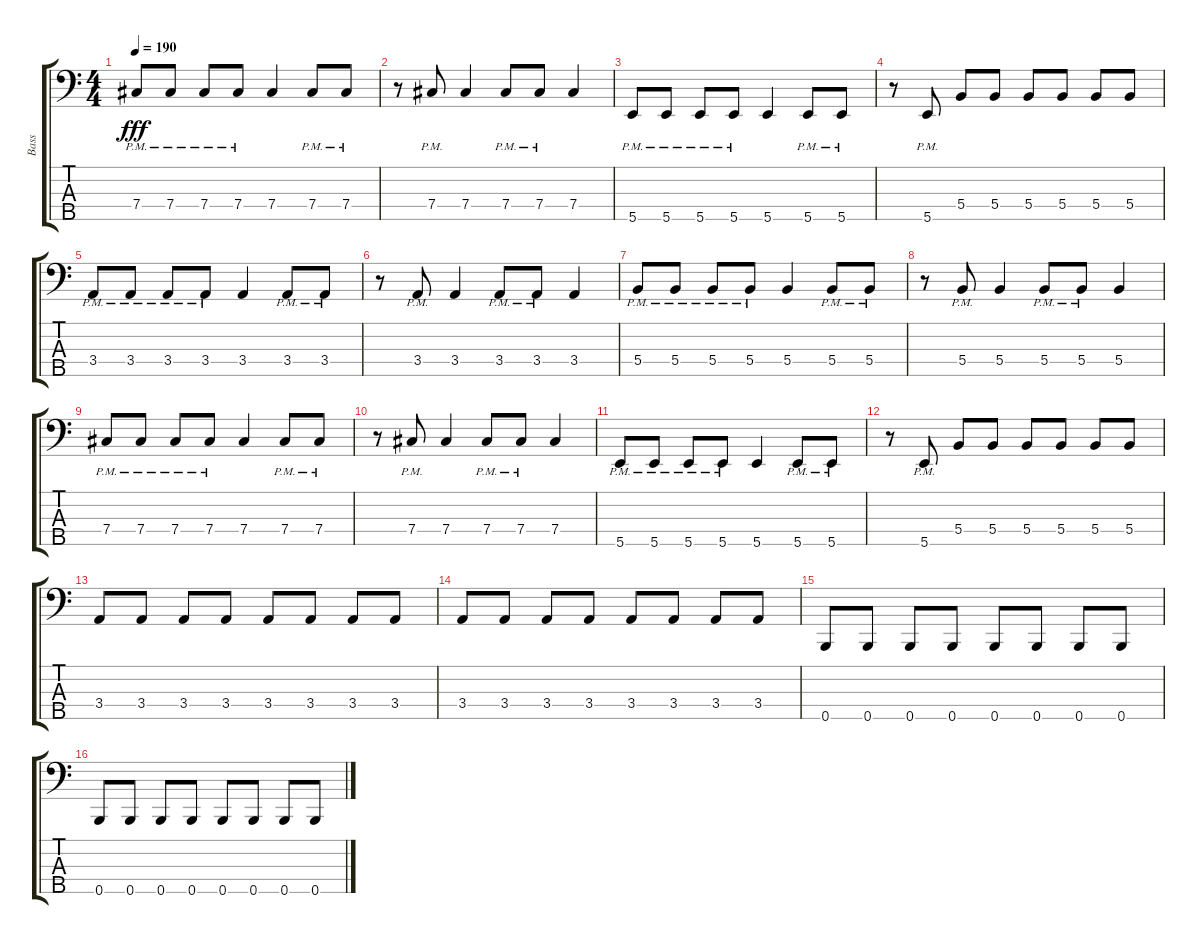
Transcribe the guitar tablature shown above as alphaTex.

\track ("Bass" "Bass") {instrument electricbasspick}
\staff {score tabs}
\tuning (Ab2 E2 B1 Gb1 B0) {hide}
\ts (4 4)
\tempo 190
\clef f4
\ks c
7.4{pm}.8{dy fff volume 16} 7.4{pm}.8 7.4{pm}.8 7.4{pm}.8 7.4.4 7.4{pm}.8 7.4{pm}.8 |
r.8 7.4{pm}.8 7.4.4 7.4{pm}.8 7.4{pm}.8 7.4.4 |
5.5{pm}.8 5.5{pm}.8 5.5{pm}.8 5.5{pm}.8 5.5.4 5.5{pm}.8 5.5{pm}.8 |
r.8 5.5{pm}.8 5.4.8 5.4.8 5.4.8 5.4.8 5.4.8 5.4.8 |
3.4{pm}.8 3.4{pm}.8 3.4{pm}.8 3.4{pm}.8 3.4.4 3.4{pm}.8 3.4{pm}.8 |
r.8 3.4{pm}.8 3.4.4 3.4{pm}.8 3.4{pm}.8 3.4.4 |
5.4{pm}.8 5.4{pm}.8 5.4{pm}.8 5.4{pm}.8 5.4.4 5.4{pm}.8 5.4{pm}.8 |
r.8 5.4{pm}.8 5.4.4 5.4{pm}.8 5.4{pm}.8 5.4.4 |
7.4{pm}.8 7.4{pm}.8 7.4{pm}.8 7.4{pm}.8 7.4.4 7.4{pm}.8 7.4{pm}.8 |
r.8 7.4{pm}.8 7.4.4 7.4{pm}.8 7.4{pm}.8 7.4.4 |
5.5{pm}.8 5.5{pm}.8 5.5{pm}.8 5.5{pm}.8 5.5.4 5.5{pm}.8 5.5{pm}.8 |
r.8 5.5{pm}.8 5.4.8 5.4.8 5.4.8 5.4.8 5.4.8 5.4.8 |
3.4.8 3.4.8 3.4.8 3.4.8 3.4.8 3.4.8 3.4.8 3.4.8 |
3.4.8 3.4.8 3.4.8 3.4.8 3.4.8 3.4.8 3.4.8 3.4.8 |
0.5.8 0.5.8 0.5.8 0.5.8 0.5.8 0.5.8 0.5.8 0.5.8 |
0.5.8 0.5.8 0.5.8 0.5.8 0.5.8 0.5.8 0.5.8 0.5.8
